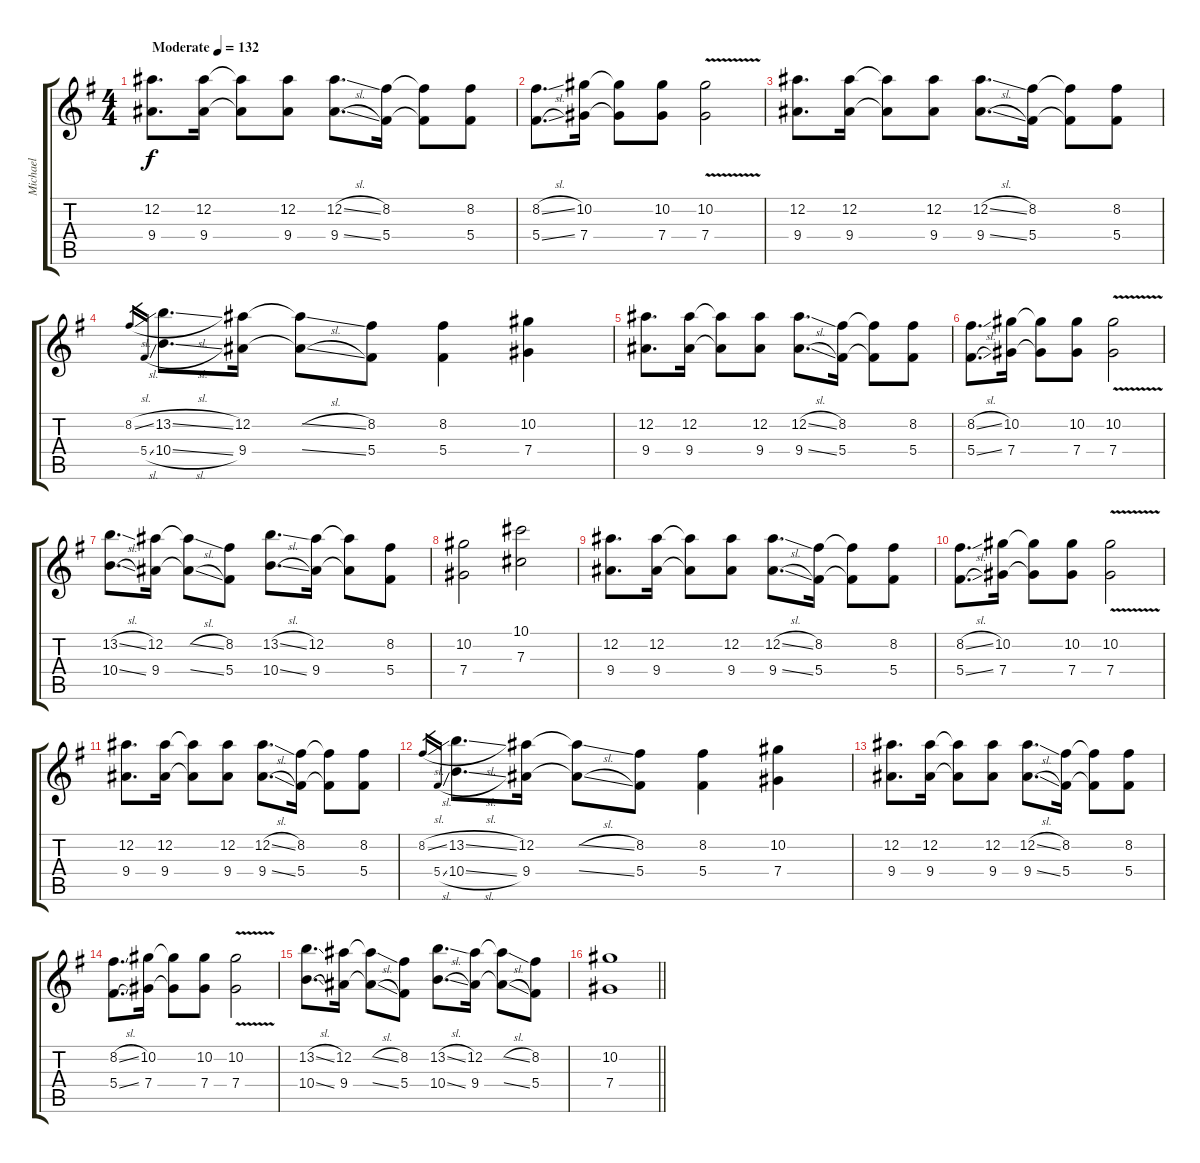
\track ("Michael" "Michael") {instrument distortionguitar}
\staff {score tabs}
\tuning (Eb4 Bb3 Gb3 Db3 Ab2 Eb2) {hide}
\ts (4 4)
\tempo (132 "Moderate")
\clef g2
\ks eminor
(12.2 9.4).8{d dy f instrument distortionguitar} (12.2 9.4).16 (12.2{t} 9.4{t}).8 (12.2 9.4).8 (12.2{sl} 9.4{sl}).8{d} (8.2 5.4).16 (8.2{t} 5.4{t}).8 (8.2 5.4).8 |
(8.2{sl} 5.4{sl}).8{d} (10.2 7.4).16 (10.2{t} 7.4{t}).8 (10.2 7.4).8 (10.2{v} 7.4{v}).2 |
(12.2 9.4).8{d} (12.2 9.4).16 (12.2{t} 9.4{t}).8 (12.2 9.4).8 (12.2{sl} 9.4{sl}).8{d} (8.2 5.4).16 (8.2{t} 5.4{t}).8 (8.2 5.4).8 |
8.2{sl}.16{gr} 5.4{sl}.16{gr} (13.2{sl} 10.4{sl}).8{d} (12.2 9.4).16 (12.2{sl t} 9.4{sl t}).8 (8.2 5.4).8 (8.2 5.4).4 (10.2 7.4).4 |
(12.2 9.4).8{d} (12.2 9.4).16 (12.2{t} 9.4{t}).8 (12.2 9.4).8 (12.2{sl} 9.4{sl}).8{d} (8.2 5.4).16 (8.2{t} 5.4{t}).8 (8.2 5.4).8 |
(8.2{sl} 5.4{sl}).8{d} (10.2 7.4).16 (10.2{t} 7.4{t}).8 (10.2 7.4).8 (10.2{v} 7.4{v}).2 |
(13.2{sl} 10.4{sl}).8{d} (12.2 9.4).16 (12.2{sl t} 9.4{sl t}).8 (8.2 5.4).8 (13.2{sl} 10.4{sl}).8{d} (12.2 9.4).16 (12.2{t} 9.4{t}).8 (8.2 5.4).8 |
(10.2 7.4).2 (10.1 7.3).2 |
(12.2 9.4).8{d} (12.2 9.4).16 (12.2{t} 9.4{t}).8 (12.2 9.4).8 (12.2{sl} 9.4{sl}).8{d} (8.2 5.4).16 (8.2{t} 5.4{t}).8 (8.2 5.4).8 |
(8.2{sl} 5.4{sl}).8{d} (10.2 7.4).16 (10.2{t} 7.4{t}).8 (10.2 7.4).8 (10.2{v} 7.4{v}).2 |
(12.2 9.4).8{d} (12.2 9.4).16 (12.2{t} 9.4{t}).8 (12.2 9.4).8 (12.2{sl} 9.4{sl}).8{d} (8.2 5.4).16 (8.2{t} 5.4{t}).8 (8.2 5.4).8 |
8.2{sl}.16{gr} 5.4{sl}.16{gr} (13.2{sl} 10.4{sl}).8{d} (12.2 9.4).16 (12.2{sl t} 9.4{sl t}).8 (8.2 5.4).8 (8.2 5.4).4 (10.2 7.4).4 |
(12.2 9.4).8{d} (12.2 9.4).16 (12.2{t} 9.4{t}).8 (12.2 9.4).8 (12.2{sl} 9.4{sl}).8{d} (8.2 5.4).16 (8.2{t} 5.4{t}).8 (8.2 5.4).8 |
(8.2{sl} 5.4{sl}).8{d} (10.2 7.4).16 (10.2{t} 7.4{t}).8 (10.2 7.4).8 (10.2{v} 7.4{v}).2 |
(13.2{sl} 10.4{sl}).8{d} (12.2 9.4).16 (12.2{sl t} 9.4{sl t}).8 (8.2 5.4).8 (13.2{sl} 10.4{sl}).8{d} (12.2 9.4).16 (12.2{sl t} 9.4{sl t}).8 (8.2 5.4).8 |
\barLineRight lightlight
(10.2 7.4).1
